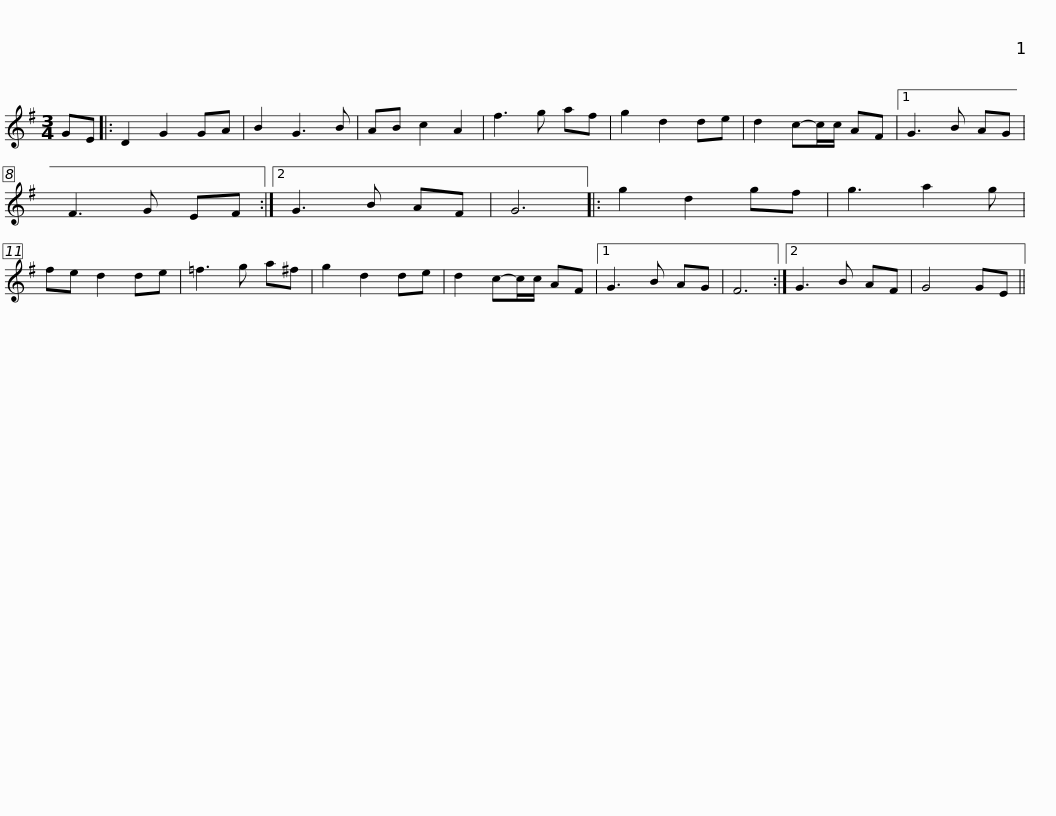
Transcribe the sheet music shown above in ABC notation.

X:1
L:1/8
M:3/4
I:linebreak $
K:G
V:1 treble
V:1
 GE |: D2 G2 GA | B2 G3 B | AB c2 A2 | f3 g af | %5
 g2 d2 de | d2 c-c/c/ AF |1 G3 B AG | F3 G EF :|2$ G3 B AF | %10
 G6 |: g2 d2 gf | g3 a2 g | fe d2 de | =f3 g a^f | %15
 g2 d2 de | d2 c-c/c/ AF |1 G3 B AG | F6 :|2$ G3 B AF | %20
 G4 GE || %21
